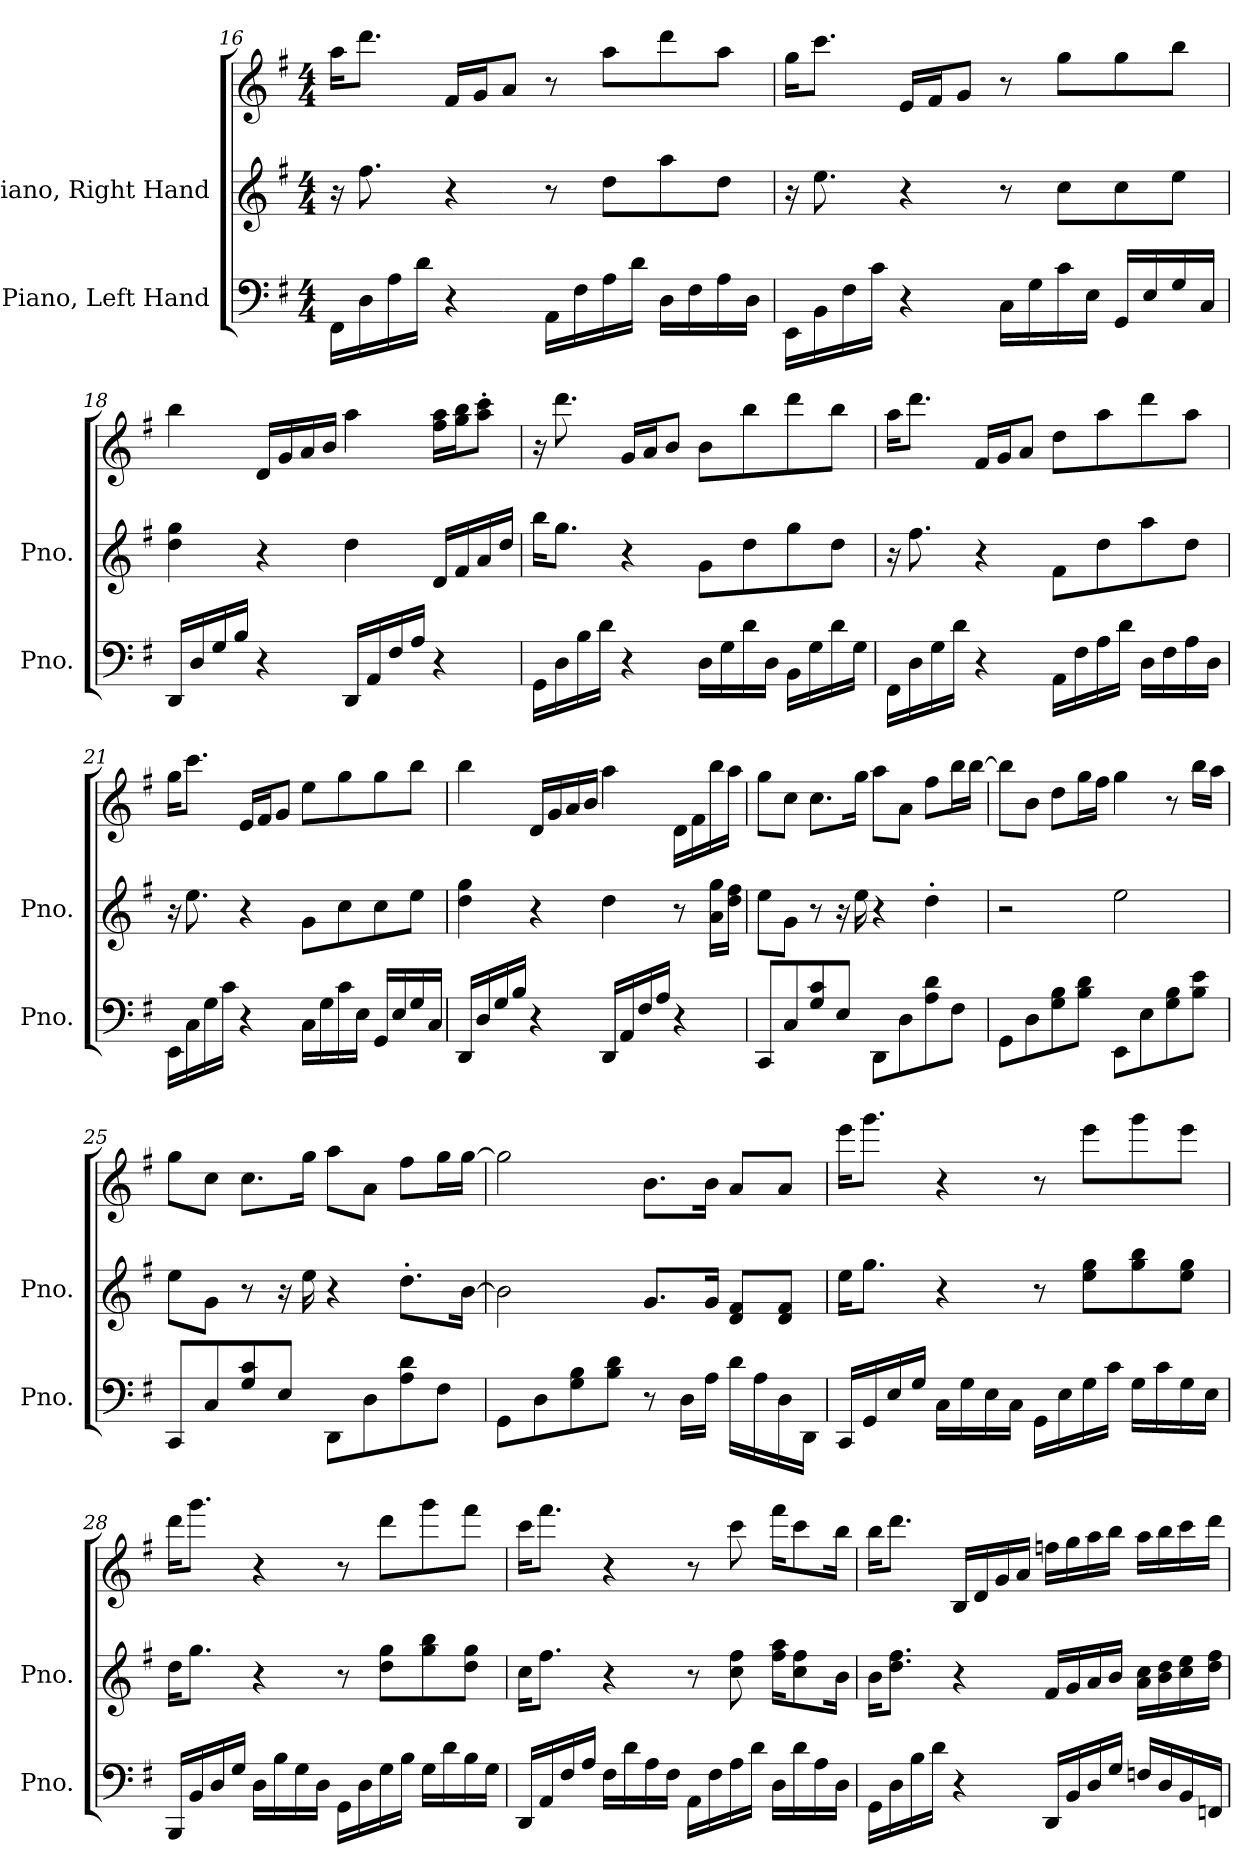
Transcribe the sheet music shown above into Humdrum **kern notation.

**kern	**kern	**kern
*part2	*part1	*part1
*staff3	*staff2	*staff1
*I"Piano, Left Hand	*I"Piano, Right Hand	*
*I'Pno.	*I'Pno.	*
*clefF4	*clefG2	*clefG2
*k[f#]	*k[f#]	*k[f#]
*M4/4	*M4/4	*M4/4
=16	=16	=16
16FF#\LL	16r	16aa\KL
16D\	8.ff#\	8.ddd\J
16A\	.	.
16d\JJ	.	.
4r	4r	16f#/LL
.	.	16g/J
.	.	8a/J
16AA\LL	8r	8r
16F#\	.	.
16A\	8dd\L	8aa\L
16d\JJ	.	.
16D\LL	8aa\	8ddd\
16F#\	.	.
16A\	8dd\J	8aa\J
16D\JJ	.	.
=17	=17	=17
16EE\LL	16r	16gg\KL
16BB\	8.ee\	8.ccc\J
16F#\	.	.
16c\JJ	.	.
4r	4r	16e/LL
.	.	16f#/J
.	.	8g/J
16C\LL	8r	8r
16G\	.	.
16c\	8cc\L	8gg\L
16E\JJ	.	.
16GG/LL	8cc\	8gg\
16E/	.	.
16G/	8ee\J	8bb\J
16C/JJ	.	.
!!LO:LB:g=z
=18	=18	=18
16DD/LL	4dd\ 4gg\	4bb\
16D/	.	.
16G/	.	.
16B/JJ	.	.
4r	4r	16d/LL
.	.	16g/
.	.	16a/
.	.	16b/JJ
16DD/LL	4dd\	4aa\
16AA/	.	.
16F#/	.	.
16A/JJ	.	.
4r	16d/LL	16ff#\ 16aa\LL
.	16f#/	16gg\ 16bb\J
.	16a/	8aa\' 8ccc\'J
.	16dd/JJ	.
=19	=19	=19
16GG\LL	16bb\KL	16r
16D\	8.gg\J	8.ddd\
16B\	.	.
16d\JJ	.	.
4r	4r	16g/LL
.	.	16a/J
.	.	8b/J
16D\LL	8g\L	8b\L
16G\	.	.
16d\	8dd\	8bb\
16D\JJ	.	.
16BB\LL	8gg\	8ddd\
16G\	.	.
16d\	8dd\J	8bb\J
16G\JJ	.	.
!!LO:LB:g=z
=20	=20	=20
16FF#\LL	16r	16aa\KL
16D\	8.ff#\	8.ddd\J
16G\	.	.
16d\JJ	.	.
4r	4r	16f#/LL
.	.	16g/J
.	.	8a/J
16AA\LL	8f#\L	8dd\L
16F#\	.	.
16A\	8dd\	8aa\
16d\JJ	.	.
16D\LL	8aa\	8ddd\
16F#\	.	.
16A\	8dd\J	8aa\J
16D\JJ	.	.
=21	=21	=21
16EE\LL	16r	16gg\KL
16C\	8.ee\	8.ccc\J
16G\	.	.
16c\JJ	.	.
4r	4r	16e/LL
.	.	16f#/J
.	.	8g/J
16C\LL	8g\L	8ee\L
16G\	.	.
16c\	8cc\	8gg\
16E\JJ	.	.
16GG/LL	8cc\	8gg\
16E/	.	.
16G/	8ee\J	8bb\J
16C/JJ	.	.
!!LO:LB:g=z
=22	=22	=22
16DD/LL	4dd\ 4gg\	4bb\
16D/	.	.
16G/	.	.
16B/JJ	.	.
4r	4r	16d/LL
.	.	16g/
.	.	16a/
.	.	16b/JJ
16DD/LL	4dd\	4aa\
16AA/	.	.
16F#/	.	.
16A/JJ	.	.
4r	8r	16d\LL
.	.	16f#\
.	16a\ 16gg\LL	16bb\
.	16dd\ 16ff#\JJ	16aa\JJ
=23	=23	=23
8CC/L	8ee\L	8gg\L
8C/	8g\J	8cc\J
8G/ 8c/	8r	8.cc\L
8E/J	16r	.
.	16ee\	16gg\Jk
8DD\L	4r	8aa\L
8D\	.	8a\J
8A\ 8d\	4dd'\	8ff#\L
8F#\J	.	16bb\L
.	.	[16bb\JJ
=24	=24	=24
8GG\L	2r	8bb\L]
8D\	.	8b\J
8G\ 8B\	.	8dd\L
8B\ 8d\J	.	16gg\L
.	.	16ff#\JJ
8EE\L	2ee\	4gg\
8E\	.	.
8G\ 8B\	.	8r
8B\ 8e\J	.	16bb\LL
.	.	16aa\JJ
!!LO:PB:g=z
=25	=25	=25
8CC/L	8ee\L	8gg\L
8C/	8g\J	8cc\J
8G/ 8c/	8r	8.cc\L
8E/J	16r	.
.	16ee\	16gg\Jk
8DD\L	4r	8aa\L
8D\	.	8a\J
8A\ 8d\	8.dd'\L	8ff#\L
8F#\J	.	16gg\L
.	[16b\Jk	[16gg\JJ
=26	=26	=26
8GG\L	2b\]	2gg\]
8D\	.	.
8G\ 8B\	.	.
8B\ 8d\J	.	.
8r	8.g/L	8.b\L
16D\LL	.	.
16A\JJ	16g/Jk	16b\Jk
16d\LL	8d/ 8f#/L	8a/L
16A\	.	.
16D\	8d/ 8f#/J	8a/J
16DD\JJ	.	.
=27	=27	=27
16CC/LL	16ee\KL	16eee\KL
16GG/	8.gg\J	8.ggg\J
16E/	.	.
16G/JJ	.	.
16C\LL	4r	4r
16G\	.	.
16E\	.	.
16C\JJ	.	.
16GG\LL	8r	8r
16E\	.	.
16G\	8ee\ 8gg\L	8eee\L
16c\JJ	.	.
16G\LL	8gg\ 8bb\	8ggg\
16c\	.	.
16G\	8ee\ 8gg\J	8eee\J
16E\JJ	.	.
!!LO:LB:g=z
=28	=28	=28
16BBB/LL	16dd\KL	16ddd\KL
16BB/	8.gg\J	8.ggg\J
16D/	.	.
16G/JJ	.	.
16D\LL	4r	4r
16B\	.	.
16G\	.	.
16D\JJ	.	.
16GG\LL	8r	8r
16D\	.	.
16G\	8dd\ 8gg\L	8ddd\L
16B\JJ	.	.
16G\LL	8gg\ 8bb\	8ggg\
16d\	.	.
16B\	8dd\ 8gg\J	8fff#\J
16G\JJ	.	.
=29	=29	=29
16DD/LL	16cc\KL	16ccc\KL
16AA/	8.ff#\J	8.fff#\J
16F#/	.	.
16A/JJ	.	.
16F#\LL	4r	4r
16d\	.	.
16A\	.	.
16F#\JJ	.	.
16AA\LL	8r	8r
16F#\	.	.
16A\	8cc\ 8ff#\	8ccc\
16d\JJ	.	.
16D\LL	16ff#\ 16aa\KL	16fff#\KL
16d\	8cc\ 8ff#\	8ccc\
16A\	.	.
16D\JJ	16b\Jk	16bb\Jk
!!LO:LB:g=z
=30	=30	=30
16GG\LL	16b\KL	16bb\KL
16D\	8.dd\ 8.ff#\J	8.ddd\J
16B\	.	.
16d\JJ	.	.
4r	4r	16B/LL
.	.	16d/
.	.	16g/
.	.	16a/JJ
16DD/LL	16f#/LL	16ffn\LL
16BB/	16g/	16gg\
16D/	16a/	16aa\
16G/JJ	16b/JJ	16bb\JJ
16Fn/LL	16a\ 16cc\LL	16aa\LL
16D/	16b\ 16dd\	16bb\
16BB/	16cc\ 16ee\	16ccc\
16FFn/JJ	16dd\ 16ff#\JJ	16ddd\JJ
=	=	=
*-	*-	*-
